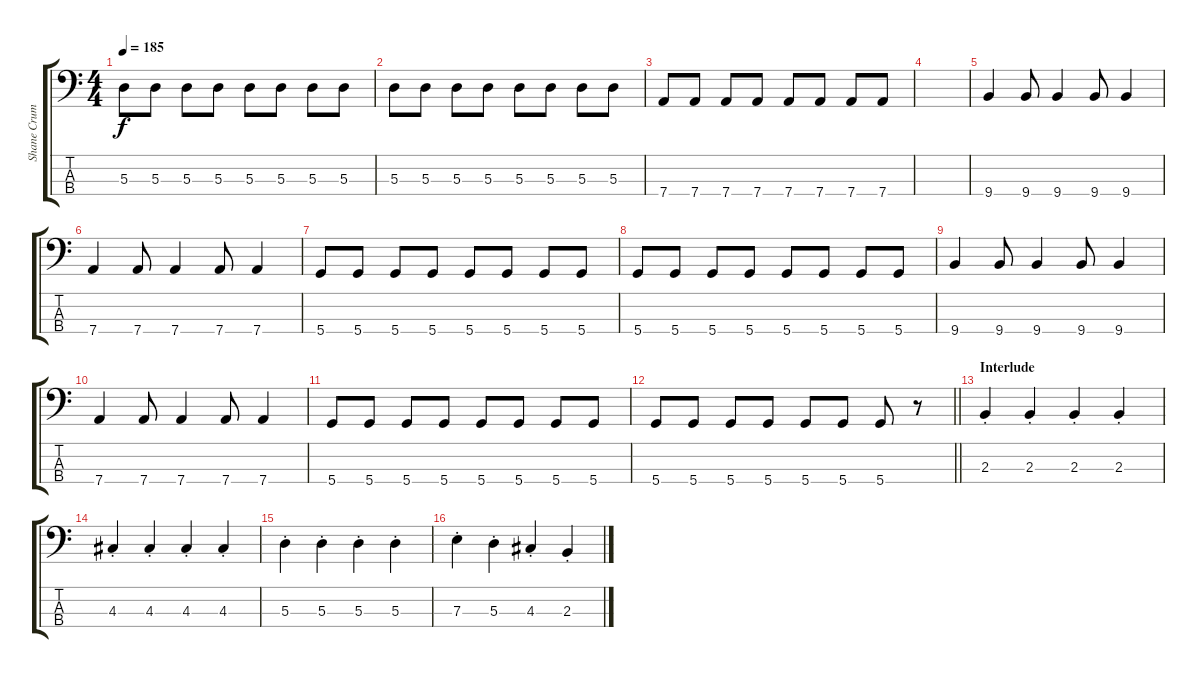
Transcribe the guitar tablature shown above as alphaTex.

\track ("Shane Crump - Bass" "Shane Crum") {instrument electricbassfinger}
\staff {score tabs}
\tuning (G2 D2 A1 D1) {hide}
\ts (4 4)
\tempo 185
\clef f4
\ks c
5.3.8{dy f} 5.3.8 5.3.8 5.3.8 5.3.8 5.3.8 5.3.8 5.3.8 |
5.3.8 5.3.8 5.3.8 5.3.8 5.3.8 5.3.8 5.3.8 5.3.8 |
7.4.8 7.4.8 7.4.8 7.4.8 7.4.8 7.4.8 7.4.8 7.4.8 |
|
9.4.4 9.4.8 9.4.4 9.4.8 9.4.4 |
7.4.4 7.4.8 7.4.4 7.4.8 7.4.4 |
5.4.8 5.4.8 5.4.8 5.4.8 5.4.8 5.4.8 5.4.8 5.4.8 |
5.4.8 5.4.8 5.4.8 5.4.8 5.4.8 5.4.8 5.4.8 5.4.8 |
9.4.4 9.4.8 9.4.4 9.4.8 9.4.4 |
7.4.4 7.4.8 7.4.4 7.4.8 7.4.4 |
5.4.8 5.4.8 5.4.8 5.4.8 5.4.8 5.4.8 5.4.8 5.4.8 |
\barLineRight lightlight
5.4.8 5.4.8 5.4.8 5.4.8 5.4.8 5.4.8 5.4.8 r.8 |
\section ("" "Interlude")
2.3{st}.4 2.3{st}.4 2.3{st}.4 2.3{st}.4 |
4.3{st}.4 4.3{st}.4 4.3{st}.4 4.3{st}.4 |
5.3{st}.4 5.3{st}.4 5.3{st}.4 5.3{st}.4 |
7.3{st}.4 5.3{st}.4 4.3{st}.4 2.3{st}.4
